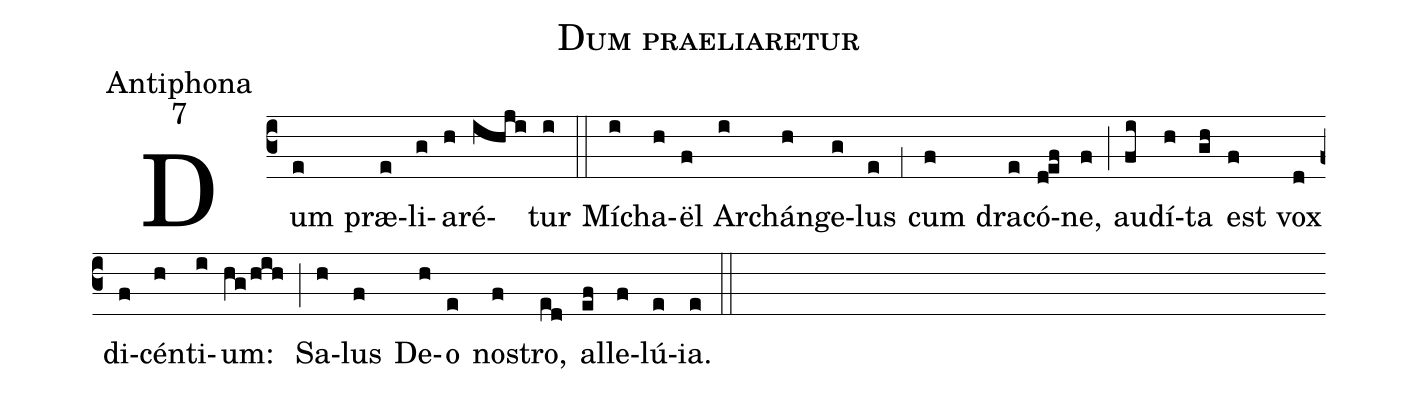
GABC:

name:Dum praeliaretur;
office-part:Antiphona;
mode:7;
%%
(c3) Dum(e) præ(e)li(g)a(h)ré(ihji)tur(i) (::)
Mí(i)cha(h)ël(f) Ar(i)chán(h)ge(g)lus(e) (,1) cum(f) dra(e)có(d!ef)ne,(f) (;) au(fi)dí(h)ta(gh) est(f) vox(d) di(f)cén(h)ti(i)um:(hg/hih) (;) Sa(h)lus(f) De(h)o(e) no(f)stro,(ed) al(ef)le(f)lú(e)ia.(e) (::)
